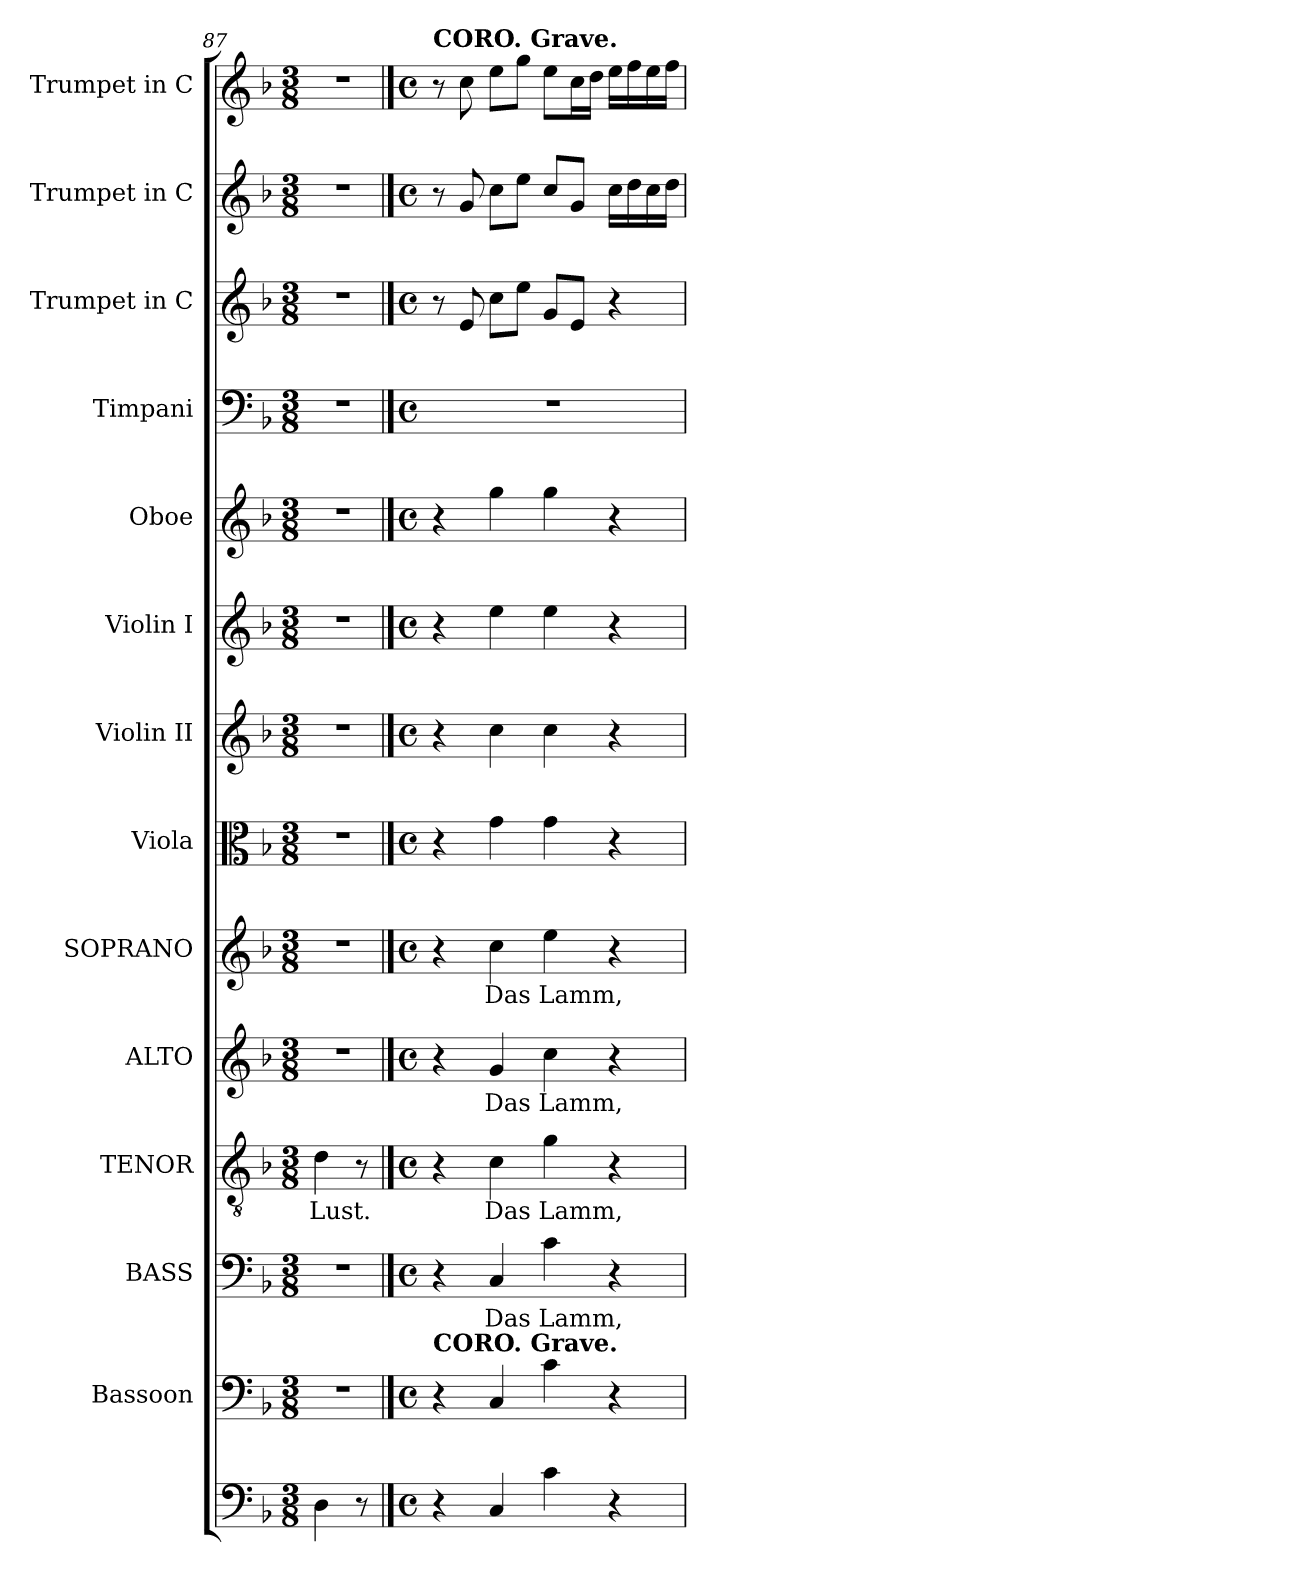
**kern	**kern	**kern	**text	**kern	**text	**kern	**text	**kern	**text	**kern	**kern	**kern	**kern	**kern	**kern	**kern	**kern
*part14	*part13	*part12	*part12	*part11	*part11	*part10	*part10	*part9	*part9	*part8	*part7	*part6	*part5	*part4	*part3	*part2	*part1
*staff14	*staff13	*staff12	*staff12	*staff11	*staff11	*staff10	*staff10	*staff9	*staff9	*staff8	*staff7	*staff6	*staff5	*staff4	*staff3	*staff2	*staff1
*	*I"Bassoon	*I"BASS	*	*I"TENOR	*	*I"ALTO	*	*I"SOPRANO	*	*I"Viola	*I"Violin II	*I"Violin I	*I"Oboe	*I"Timpani	*I"Trumpet in C	*I"Trumpet in C	*I"Trumpet in C
*	*	*	*	*	*	*I'Alto	*	*I'Soprano	*	*I'Viola	*I'Violin II	*I'Violin I	*I'Oboe	*I'Timp.	*	*	*
*clefF4	*clefF4	*clefF4	*	*clefGv2	*	*clefG2	*	*clefG2	*	*clefC3	*clefG2	*clefG2	*clefG2	*clefF4	*clefG2	*clefG2	*clefG2
*	*	*	*	*ITrd7c12	*	*	*	*	*	*	*	*	*	*	*	*	*
*k[b-]	*k[b-]	*k[b-]	*	*k[b-]	*	*k[b-]	*	*k[b-]	*	*k[b-]	*k[b-]	*k[b-]	*k[b-]	*k[b-]	*k[b-]	*k[b-]	*k[b-]
*F:	*F:	*F:	*	*F:	*	*F:	*	*F:	*	*F:	*F:	*F:	*F:	*F:	*F:	*F:	*F:
*M3/8	*M3/8	*M3/8	*	*M3/8	*	*M3/8	*	*M3/8	*	*M3/8	*M3/8	*M3/8	*M3/8	*M3/8	*M3/8	*M3/8	*M3/8
=87	=87	=87	=87	=87	=87	=87	=87	=87	=87	=87	=87	=87	=87	=87	=87	=87	=87
!	!LO:N:vis=1	!LO:N:vis=1	!	!	!	!	!	!	!	!	!	!	!	!	!	!	!
!	!	!	!	!	!LO:LY:b:color=#000000	!LO:N:vis=1	!	!LO:N:vis=1	!	!LO:N:vis=1	!LO:N:vis=1	!LO:N:vis=1	!LO:N:vis=1	!LO:N:vis=1	!LO:N:vis=1	!LO:N:vis=1	!LO:N:vis=1
4Di\	4.r	4.r	.	4Di\	Lust.	4.r	.	4.r	.	4.r	4.r	4.r	4.r	4.r	4.r	4.r	4.r
8r	.	.	.	8r	.	.	.	.	.	.	.	.	.	.	.	.	.
!!LO:PB:g=z
==88	==88	==88	==88	==88	==88	==88	==88	==88	==88	==88	==88	==88	==88	==88	==88	==88	==88
*k[]	*k[]	*k[]	*	*k[]	*	*k[]	*	*k[]	*	*k[]	*k[]	*k[]	*k[]	*k[]	*k[]	*k[]	*k[]
*C:	*C:	*C:	*	*C:	*	*C:	*	*C:	*	*C:	*C:	*C:	*C:	*C:	*C:	*C:	*C:
*M4/4	*M4/4	*M4/4	*	*M4/4	*	*M4/4	*	*M4/4	*	*M4/4	*M4/4	*M4/4	*M4/4	*M4/4	*M4/4	*M4/4	*M4/4
*met(c)	*met(c)	*met(c)	*	*met(c)	*	*met(c)	*	*met(c)	*	*met(c)	*met(c)	*met(c)	*met(c)	*met(c)	*met(c)	*met(c)	*met(c)
*	*MM50	*	*	*	*	*	*	*	*	*	*	*	*	*	*	*	*MM50
!	!	!	!	!	!	!	!	!	!	!	!	!	!	!	!	!	!LO:TX:a:B:t=CORO. Grave.
!	!LO:TX:a:B:t=CORO. Grave.	!	!	!	!	!	!	!	!	!	!	!	!	!	!	!	!
4r	4r	4r	.	4r	.	4r	.	4r	.	4r	4r	4r	4r	1r	8r	8r	8r
.	.	.	.	.	.	.	.	.	.	.	.	.	.	.	8ei/	8gi/	8cci\
!	!	!	!LO:LY:b:color=#000000	!	!	!	!	!	!	!	!	!	!	!	!	!	!
!	!	!	!	!	!LO:LY:b:color=#000000	!	!	!	!	!	!	!	!	!	!	!	!
!	!	!	!	!	!	!	!LO:LY:b:color=#000000	!	!	!	!	!	!	!	!	!	!
!	!	!	!	!	!	!	!	!	!LO:LY:b:color=#000000	!	!	!	!	!	!	!	!
4Ci/	4Ci/	4Ci/	Das	4Ci\	Das	4gi/	Das	4cci\	Das	4gi\	4cci\	4eei\	4ggi\	.	8cci\L	8cci\L	8eei\L
.	.	.	.	.	.	.	.	.	.	.	.	.	.	.	8eei\J	8eei\J	8ggi\J
!	!	!	!LO:LY:b:color=#000000	!	!	!	!	!	!	!	!	!	!	!	!	!	!
!	!	!	!	!	!LO:LY:b:color=#000000	!	!	!	!	!	!	!	!	!	!	!	!
!	!	!	!	!	!	!	!LO:LY:b:color=#000000	!	!	!	!	!	!	!	!	!	!
!	!	!	!	!	!	!	!	!	!LO:LY:b:color=#000000	!	!	!	!	!	!	!	!
4ci\	4ci\	4ci\	Lamm,	4Gi\	Lamm,	4cci\	Lamm,	4eei\	Lamm,	4gi\	4cci\	4eei\	4ggi\	.	8gi/L	8cci/L	8eei\L
.	.	.	.	.	.	.	.	.	.	.	.	.	.	.	8ei/J	8gi/J	16cci\L
.	.	.	.	.	.	.	.	.	.	.	.	.	.	.	.	.	16ddi\JJ
4r	4r	4r	.	4r	.	4r	.	4r	.	4r	4r	4r	4r	.	4r	16cci\LL	16eei\LL
.	.	.	.	.	.	.	.	.	.	.	.	.	.	.	.	16ddi\	16ffi\
.	.	.	.	.	.	.	.	.	.	.	.	.	.	.	.	16cci\	16eei\
.	.	.	.	.	.	.	.	.	.	.	.	.	.	.	.	16ddi\JJ	16ffi\JJ
=	=	=	=	=	=	=	=	=	=	=	=	=	=	=	=	=	=
*-	*-	*-	*-	*-	*-	*-	*-	*-	*-	*-	*-	*-	*-	*-	*-	*-	*-
